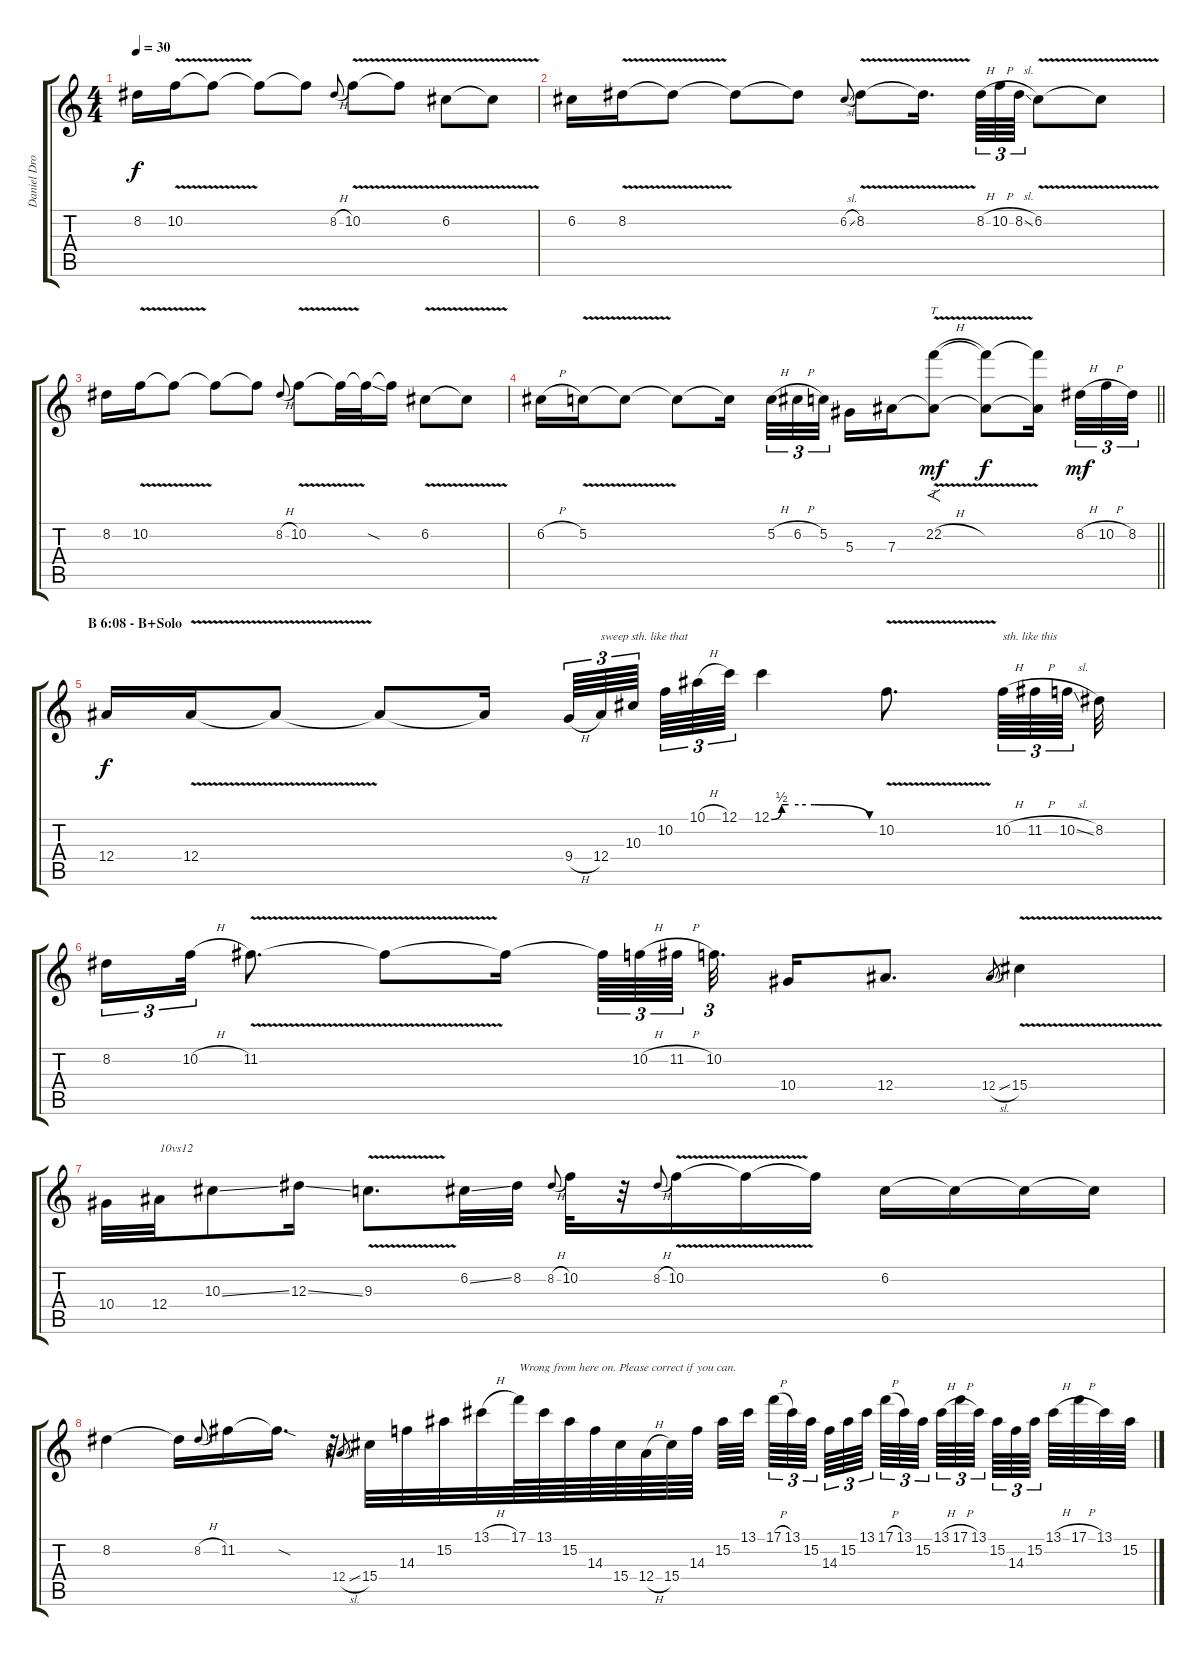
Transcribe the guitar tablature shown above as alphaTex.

\track ("Daniel Droste (Lead Guitar)" "Daniel Dro") {instrument acousticguitarsteel}
\staff {score tabs}
\tuning (C4 G3 Eb3 Bb2 F2 C2) {hide}
\ts (4 4)
\tempo 30
\clef g2
\ks c
8.2.16{dy f} 10.2{v}.16 10.2{t}.8 10.2{t}.8 10.2{t}.8 8.2{h}.8{gr onbeat} 10.2{v}.8 10.2{t}.8 6.2{v}.8 6.2{t}.8 |
6.2.16 8.2{v}.16 8.2{t}.8 8.2{t}.8 8.2{t}.8 6.2{sl}.8{gr onbeat} 8.2{v}.8 8.2{t}.16{d beam splitsecondary} 8.2{h}.64{tu (3 2)} 10.2{h}.64{tu (3 2)} 8.2{sl}.64{tu (3 2)} 6.2{v}.8 6.2{t}.8 |
8.2.16 10.2{v}.16 10.2{t}.8 10.2{t}.8 10.2{t}.8 8.2{h}.8{gr onbeat} 10.2{v}.8 10.2{t}.32 10.2{sod t}.32 10.2{t}.16 6.2{v}.8 6.2{t}.8 |
\barLineRight lightlight
6.2{h}.16 5.2{v}.16 5.2{t}.8 5.2{t}.8 5.2{t}.16{beam splitsecondary} 5.2{h}.32{tu (3 2)} 6.2{h}.32{tu (3 2)} 5.2.32{tu (3 2)} 5.3.16 7.3.16 (22.2{v h} 7.3{t}).8{f tt dy mf} (22.2{t} 7.3{t}).8{dy f} (22.2{t} 7.3{t}).16{beam splitsecondary} 8.2{h}.32{tu (3 2) dy mf} 10.2{h}.32{tu (3 2)} 8.2.32{tu (3 2)} |
\section ("" "B 6:08 - B+Solo")
12.4.16{dy f} 12.4{v}.16 12.4{t}.8 12.4{t}.8 12.4{t}.16{beam splitsecondary} 9.4{h}.64{tu (3 2)} 12.4.64{tu (3 2) txt "sweep sth. like that"} 10.3.64{tu (3 2) beam splitsecondary} 10.2.64{tu (3 2)} 10.1{h}.64{tu (3 2)} 12.1.64{tu (3 2)} 12.1{be (custom 0 0 6 2 10 2 20 2 25 2 57 0 60 0)}.4 10.2{v}.8{d} 10.2{h}.64{tu (3 2) txt "sth. like this"} 11.2{h}.64{tu (3 2)} 10.2{sl}.64{tu (3 2) beam splitsecondary} 8.2.32 |
8.2.16{tu (3 2)} 10.2{h}.32{tu (3 2)} 11.2{v}.8{d} 11.2{t}.8 11.2{t}.16{beam splitsecondary} 11.2{t}.64{tu (3 2)} 10.2{h}.64{tu (3 2)} 11.2{h}.64{tu (3 2) beam splitsecondary} 10.2.32{d tu (3 2)} 10.4.16 12.4.8{d} 12.4{sl}.8{gr} 15.4{v}.4 |
10.4.32 12.4.32{txt "10vs12"} 10.3{ss}.8 12.3{ss}.16 9.3{v}.8{d} 6.2{ss}.32 8.2.32 8.2{h}.8{gr onbeat} 10.2.32 r.32 8.2{h}.8{gr onbeat} 10.2{v}.16 10.2{t}.16 10.2{t}.16 6.2.16 6.2{t}.16 6.2{t}.16 6.2{t}.16 |
8.2.4 8.2{t}.16 8.2{h}.8{gr onbeat} 11.2.16 11.2{sod t}.16{d} r.32 12.4{sl}.8{gr} 15.4.32 14.3.32 15.2.32 13.1{h}.32 17.1.64{txt "Wrong from here on. Please correct if you can."} 13.1.64 15.2.64 14.3.64 15.4.64 12.4{h}.64 15.4.64 14.3.64 15.2.64 13.1.64{beam splitsecondary} 17.1{h}.64{tu (3 2)} 13.1.64{tu (3 2)} 15.2.64{tu (3 2) beam splitsecondary} 14.3.64{tu (3 2)} 15.2.64{tu (3 2)} 13.1.64{tu (3 2) beam splitsecondary} 17.1{h}.64{tu (3 2)} 13.1.64{tu (3 2)} 15.2.64{tu (3 2) beam splitsecondary} 13.1{h}.64{tu (3 2)} 17.1{h}.64{tu (3 2)} 13.1.64{tu (3 2) beam splitsecondary} 15.2.64{tu (3 2)} 14.3.64{tu (3 2)} 15.2.64{tu (3 2) beam splitsecondary} 13.1{h}.64 17.1{h}.64 13.1.64 15.2.64
